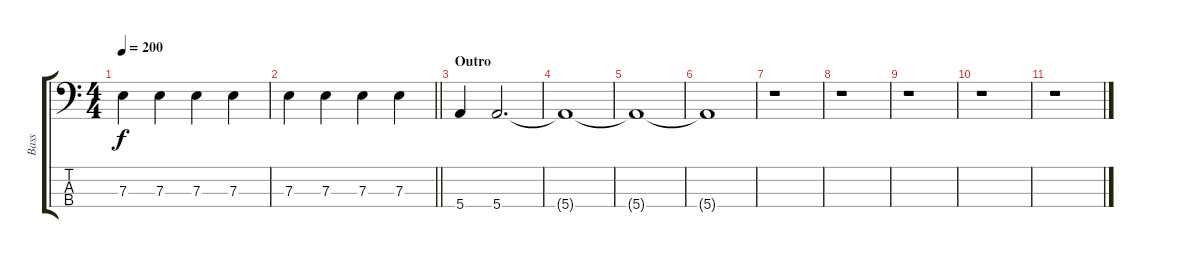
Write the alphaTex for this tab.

\track ("Bass" "Bass") {instrument electricbassfinger}
\staff {score tabs}
\tuning (G2 D2 A1 E1) {hide}
\ts (4 4)
\tempo 200
\clef f4
\ks c
7.3.4{dy f} 7.3.4 7.3.4 7.3.4 |
\barLineRight lightlight
7.3.4 7.3.4 7.3.4 7.3.4 |
\section ("" "Outro")
5.4.4 5.4.2{d} |
5.4{t}.1 |
5.4{t}.1 |
5.4{t}.1 |
r.1 |
r.1 |
r.1 |
r.1 |
r.1
